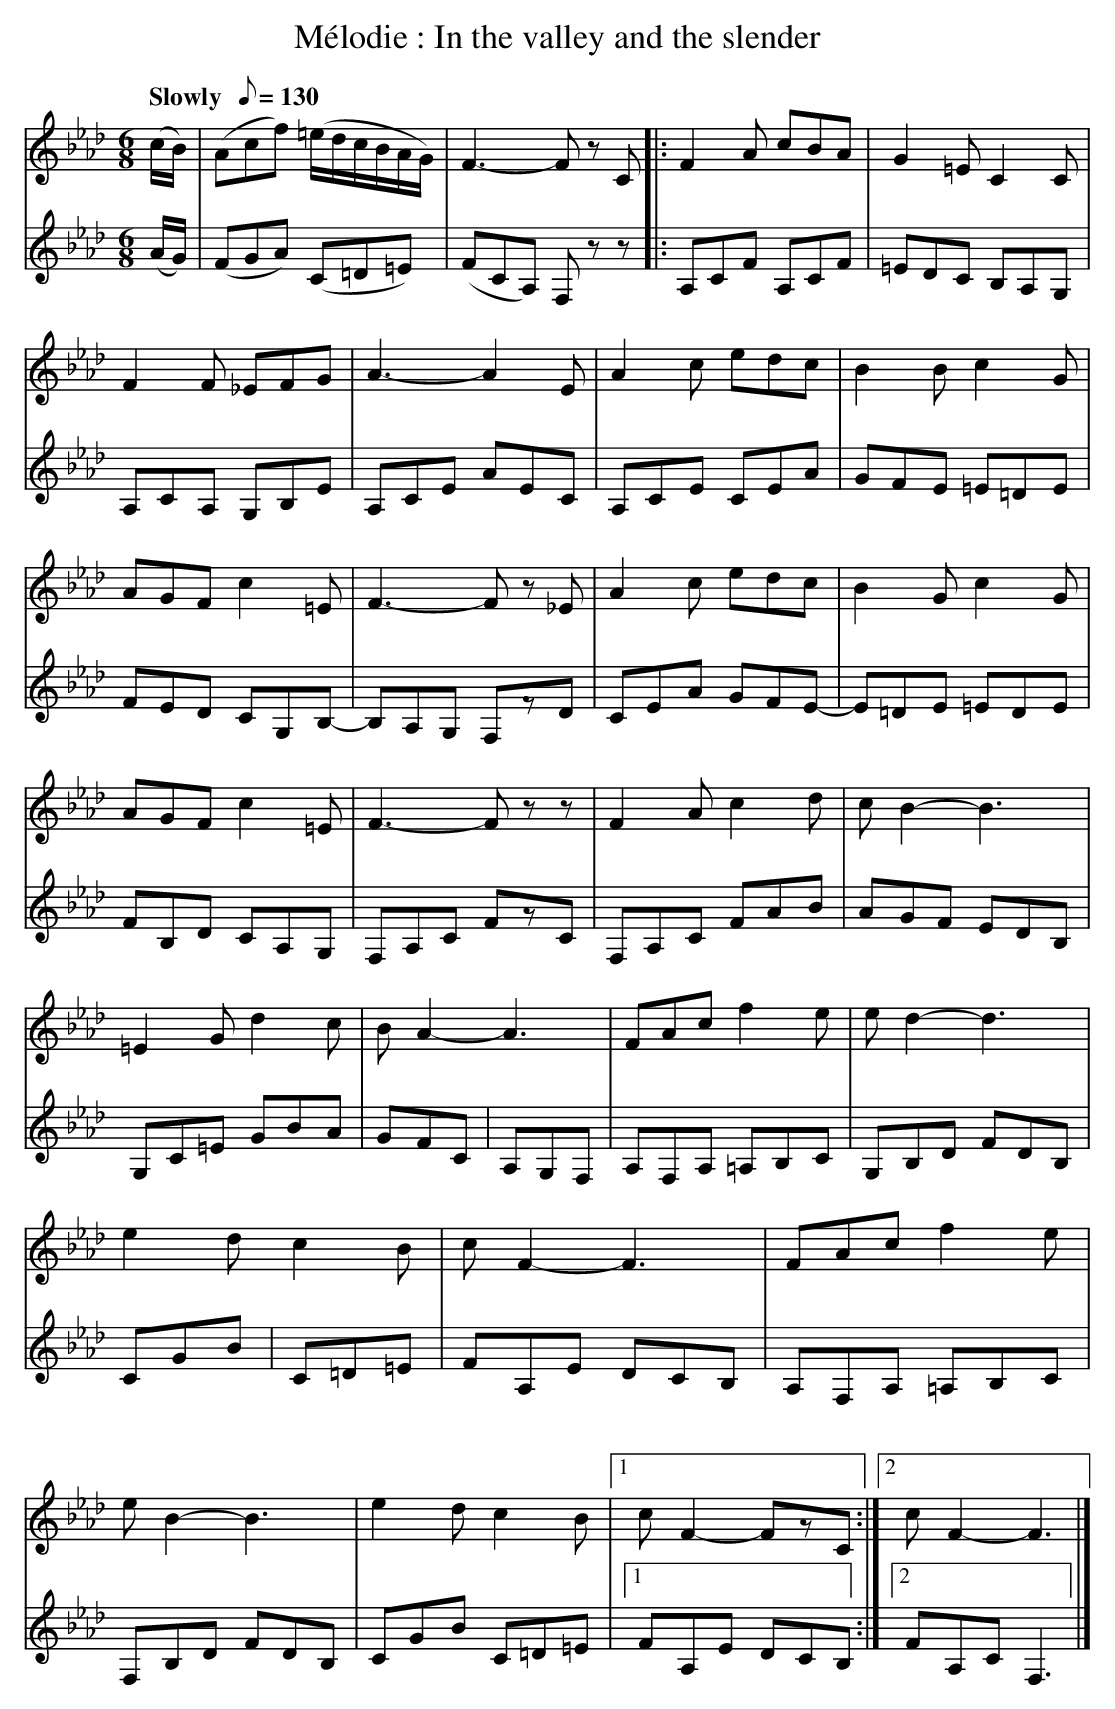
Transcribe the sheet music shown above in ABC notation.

X:1
T:Mélodie : In the valley and the slender
M:6/8
L:1/8
Q:"Slowly  "1/8=130
K:Abmaj treble
V:1
(c/2B/2) | (Acf) (=e/2d/2c/2B/2A/2G/2) | F3- F zC |: F2A cBA | G2=E C2 C | F2 F _EFG |\
A3- A2E | A2c edc | B2B c2G | AGF c2=E | F3-F z_E | A2c edc |\
B2G c2G | AGF c2=E | F3- Fzz | F2A c2d | cB2- B3 | =E2G d2c | BA2- A3 |\
FAc f2e | ed2- d3 | e2d c2B | cF2- F3 | FAc f2e | eB2- B3 |\
e2d c2B |1 cF2- FzC :|2 cF2- F3 |]
V:2
(A/2G/2) | (FGA) (C=D=E) | (FCA,) F,zz |: A,CF A,CF | =EDC B,A,G, | A,CA, G,B,E |
A,CE AEC | A,CE CEA | GFE =E=DE | FED CG,B,- | B,A,G, F,zD | CEA GFE- |
E=DE =EDE | FB,D CA,G, | F,A,C FzC | F,A,C FAB | AGF EDB, | G,C=E GBA | GFC | A,G,F, |
A,F,A, =A,B,C | G,B,D FDB, | CGB | C=D=E | FA,E DCB, | A,F,A, =A,B,C | F,B,D FDB, |
CGB C=D=E |1 FA,E DCB, :|2 FA,C F,3 |]
